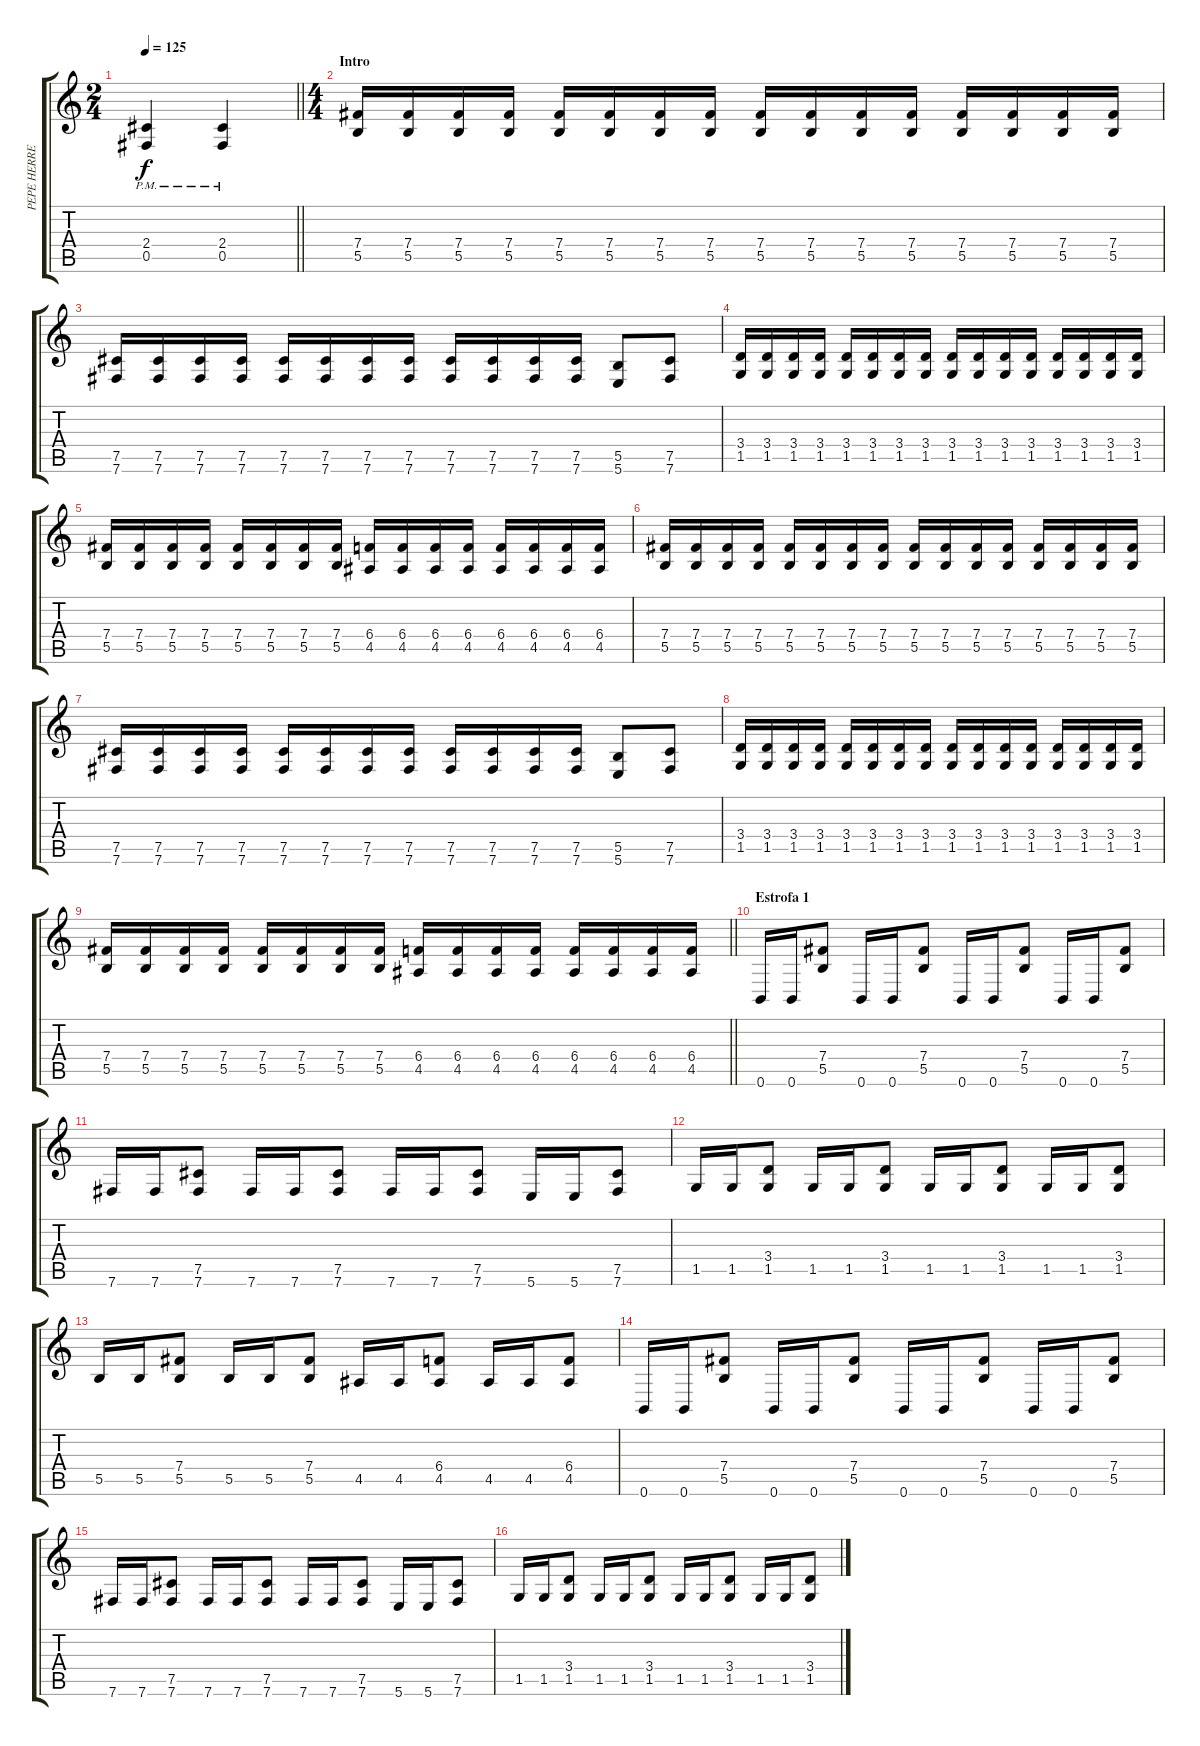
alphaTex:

\track ("PEPE HERRERO" "PEPE HERRE") {instrument distortionguitar}
\staff {score tabs}
\tuning (Db4 Ab3 E3 B2 Gb2 B1) {hide}
\ts (2 4)
\tempo 125
\clef g2
\barLineRight lightlight
\ks c
(2.4{pm} 0.5{pm}).4{dy f instrument distortionguitar} (2.4{pm} 0.5{pm}).4 |
\ts (4 4)
\section ("" "Intro")
(7.4 5.5).16 (7.4 5.5).16 (7.4 5.5).16 (7.4 5.5).16 (7.4 5.5).16 (7.4 5.5).16 (7.4 5.5).16 (7.4 5.5).16 (7.4 5.5).16 (7.4 5.5).16 (7.4 5.5).16 (7.4 5.5).16 (7.4 5.5).16 (7.4 5.5).16 (7.4 5.5).16 (7.4 5.5).16 |
(7.5 7.6).16 (7.5 7.6).16 (7.5 7.6).16 (7.5 7.6).16 (7.5 7.6).16 (7.5 7.6).16 (7.5 7.6).16 (7.5 7.6).16 (7.5 7.6).16 (7.5 7.6).16 (7.5 7.6).16 (7.5 7.6).16 (5.5 5.6).8 (7.5 7.6).8 |
(3.4 1.5).16 (3.4 1.5).16 (3.4 1.5).16 (3.4 1.5).16 (3.4 1.5).16 (3.4 1.5).16 (3.4 1.5).16 (3.4 1.5).16 (3.4 1.5).16 (3.4 1.5).16 (3.4 1.5).16 (3.4 1.5).16 (3.4 1.5).16 (3.4 1.5).16 (3.4 1.5).16 (3.4 1.5).16 |
(7.4 5.5).16 (7.4 5.5).16 (7.4 5.5).16 (7.4 5.5).16 (7.4 5.5).16 (7.4 5.5).16 (7.4 5.5).16 (7.4 5.5).16 (6.4 4.5).16 (6.4 4.5).16 (6.4 4.5).16 (6.4 4.5).16 (6.4 4.5).16 (6.4 4.5).16 (6.4 4.5).16 (6.4 4.5).16 |
(7.4 5.5).16 (7.4 5.5).16 (7.4 5.5).16 (7.4 5.5).16 (7.4 5.5).16 (7.4 5.5).16 (7.4 5.5).16 (7.4 5.5).16 (7.4 5.5).16 (7.4 5.5).16 (7.4 5.5).16 (7.4 5.5).16 (7.4 5.5).16 (7.4 5.5).16 (7.4 5.5).16 (7.4 5.5).16 |
(7.5 7.6).16 (7.5 7.6).16 (7.5 7.6).16 (7.5 7.6).16 (7.5 7.6).16 (7.5 7.6).16 (7.5 7.6).16 (7.5 7.6).16 (7.5 7.6).16 (7.5 7.6).16 (7.5 7.6).16 (7.5 7.6).16 (5.5 5.6).8 (7.5 7.6).8 |
(3.4 1.5).16 (3.4 1.5).16 (3.4 1.5).16 (3.4 1.5).16 (3.4 1.5).16 (3.4 1.5).16 (3.4 1.5).16 (3.4 1.5).16 (3.4 1.5).16 (3.4 1.5).16 (3.4 1.5).16 (3.4 1.5).16 (3.4 1.5).16 (3.4 1.5).16 (3.4 1.5).16 (3.4 1.5).16 |
\barLineRight lightlight
(7.4 5.5).16 (7.4 5.5).16 (7.4 5.5).16 (7.4 5.5).16 (7.4 5.5).16 (7.4 5.5).16 (7.4 5.5).16 (7.4 5.5).16 (6.4 4.5).16 (6.4 4.5).16 (6.4 4.5).16 (6.4 4.5).16 (6.4 4.5).16 (6.4 4.5).16 (6.4 4.5).16 (6.4 4.5).16 |
\section ("" "Estrofa 1")
0.6.16 0.6.16 (7.4 5.5).8 0.6.16 0.6.16 (7.4 5.5).8 0.6.16 0.6.16 (7.4 5.5).8 0.6.16 0.6.16 (7.4 5.5).8 |
7.6.16 7.6.16 (7.5 7.6).8 7.6.16 7.6.16 (7.5 7.6).8 7.6.16 7.6.16 (7.5 7.6).8 5.6.16 5.6.16 (7.5 7.6).8 |
1.5.16 1.5.16 (3.4 1.5).8 1.5.16 1.5.16 (3.4 1.5).8 1.5.16 1.5.16 (3.4 1.5).8 1.5.16 1.5.16 (3.4 1.5).8 |
5.5.16 5.5.16 (7.4 5.5).8 5.5.16 5.5.16 (7.4 5.5).8 4.5.16 4.5.16 (6.4 4.5).8 4.5.16 4.5.16 (6.4 4.5).8 |
0.6.16 0.6.16 (7.4 5.5).8 0.6.16 0.6.16 (7.4 5.5).8 0.6.16 0.6.16 (7.4 5.5).8 0.6.16 0.6.16 (7.4 5.5).8 |
7.6.16 7.6.16 (7.5 7.6).8 7.6.16 7.6.16 (7.5 7.6).8 7.6.16 7.6.16 (7.5 7.6).8 5.6.16 5.6.16 (7.5 7.6).8 |
1.5.16 1.5.16 (3.4 1.5).8 1.5.16 1.5.16 (3.4 1.5).8 1.5.16 1.5.16 (3.4 1.5).8 1.5.16 1.5.16 (3.4 1.5).8
